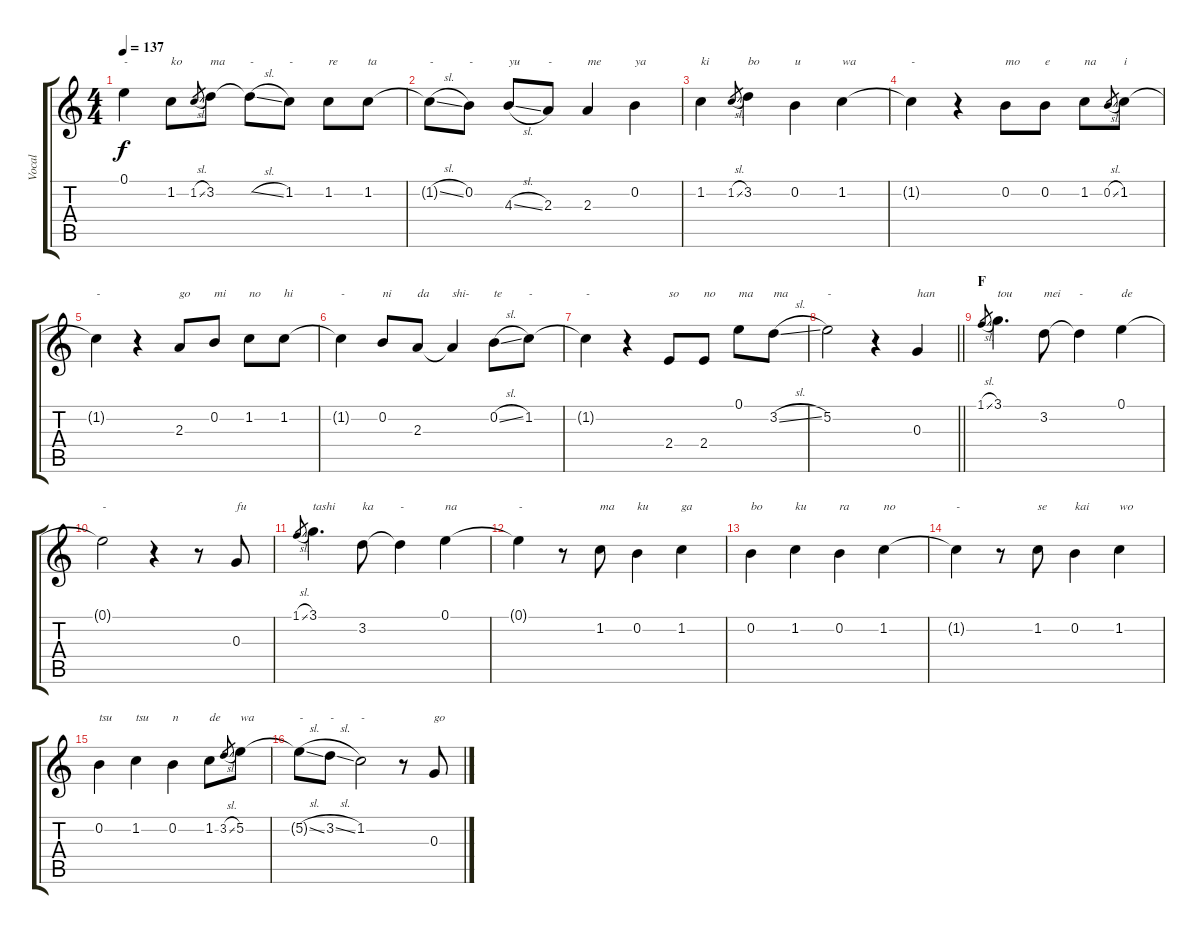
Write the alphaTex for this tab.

\track ("Vocal" "Vocal") {instrument contrabass}
\staff {score tabs}
\tuning (E4 B3 G3 D3 A2 E2) {hide}
\ts (4 4)
\tempo 137
\clef g2
\ks c
0.1{t}.4{txt "-" dy f} 1.2.8{txt "ko"} 1.2{sl}.8{gr} 3.2.8{txt "ma"} 3.2{sl t}.8{txt "-"} 1.2.8{txt "-"} 1.2.8{txt "re"} 1.2.8{txt "ta"} |
1.2{sl t}.8{txt "-"} 0.2.8{txt "-"} 4.3{sl}.8{txt "yu"} 2.3.8{txt "-"} 2.3.4{txt "me"} 0.2.4{txt "ya"} |
1.2.4{txt "ki"} 1.2{sl}.8{gr} 3.2.4{txt "bo"} 0.2.4{txt "u"} 1.2.4{txt "wa"} |
1.2{t}.4{txt "-"} r.4 0.2.8{txt "mo"} 0.2.8{txt "e"} 1.2.8{txt "na"} 0.2{sl}.8{gr} 1.2.8{txt "i"} |
1.2{t}.4{txt "-"} r.4 2.3.8{txt "go"} 0.2.8{txt "mi"} 1.2.8{txt "no"} 1.2.8{txt "hi"} |
1.2{t}.4{txt "-"} 0.2.8{txt "ni"} 2.3.8{txt "da"} 2.3{t}.4{txt "shi-"} 0.2{sl}.8{txt "te"} 1.2.8{txt "-"} |
1.2{t}.4{txt "-"} r.4 2.4.8{txt "so"} 2.4.8{txt "no"} 0.1.8{txt "ma"} 3.2{sl}.8{txt "ma"} |
\barLineRight lightlight
5.2.2{txt "-"} r.4 0.3.4{txt "han"} |
\section ("" "F")
1.1{sl}.8{gr} 3.1.4{d txt "tou"} 3.2.8{txt "mei"} 3.2{t}.4{txt "-"} 0.1.4{txt "de"} |
0.1{t}.2{txt "-"} r.4 r.8 0.3.8{txt "fu"} |
1.1{sl}.8{gr} 3.1.4{d txt "tashi"} 3.2.8{txt "ka"} 3.2{t}.4{txt "-"} 0.1.4{txt "na"} |
0.1{t}.4{txt "-"} r.8 1.2.8{txt "ma"} 0.2.4{txt "ku"} 1.2.4{txt "ga"} |
0.2.4{txt "bo"} 1.2.4{txt "ku"} 0.2.4{txt "ra"} 1.2.4{txt "no"} |
1.2{t}.4{txt "-"} r.8 1.2.8{txt "se"} 0.2.4{txt "kai"} 1.2.4{txt "wo"} |
0.2.4{txt "tsu"} 1.2.4{txt "tsu"} 0.2.4{txt "n"} 1.2.8{txt "de"} 3.2{sl}.8{gr} 5.2.8{txt "wa"} |
5.2{sl t}.8{txt "-"} 3.2{sl}.8{txt "-"} 1.2.2{txt "-"} r.8 0.3.8{txt "go"}
